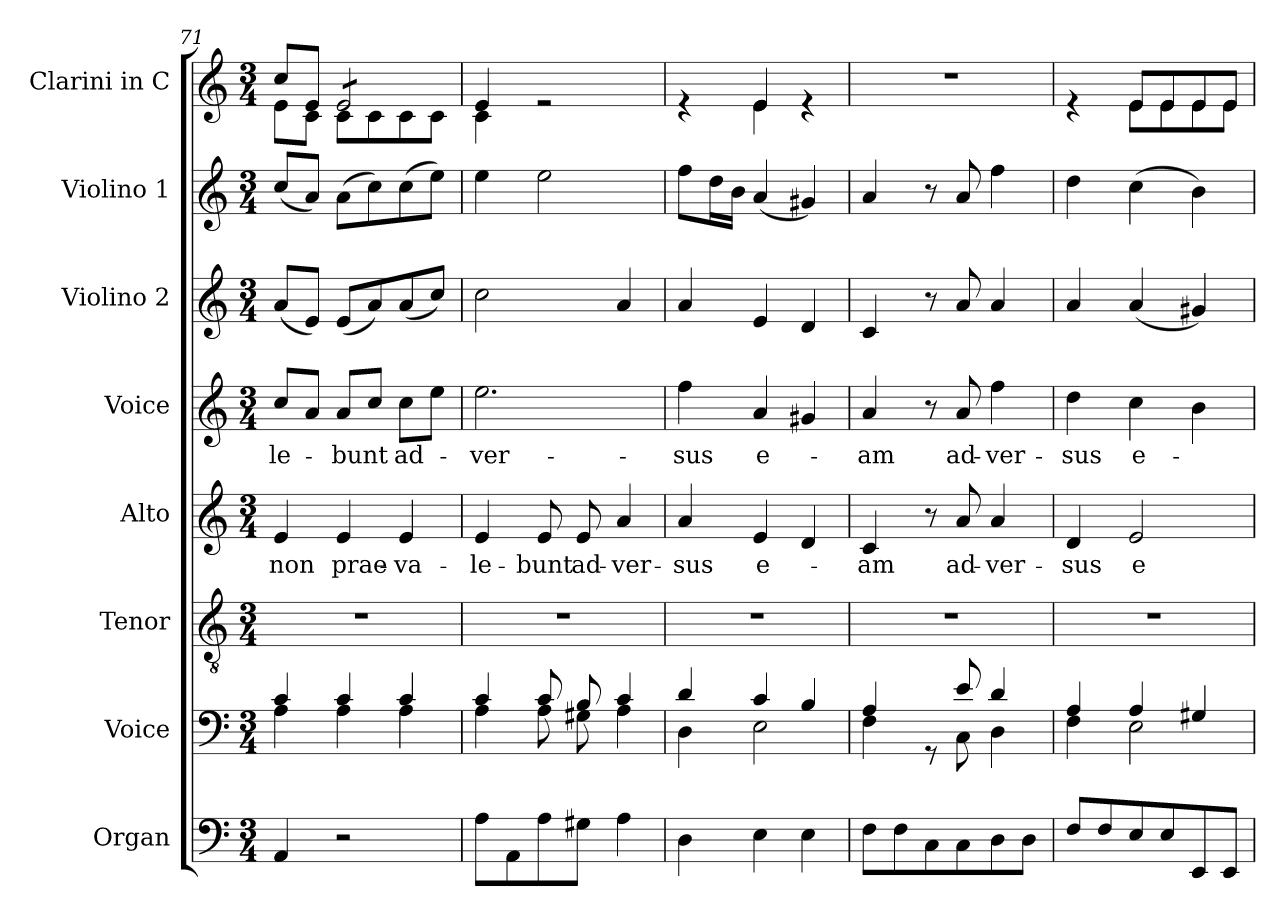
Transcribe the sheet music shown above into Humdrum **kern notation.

**kern	**kern	**kern	**kern	**text	**kern	**text	**kern	**kern	**kern
*part8	*part7	*part6	*part5	*part5	*part4	*part4	*part3	*part2	*part1
*staff8	*staff7	*staff6	*staff5	*staff5	*staff4	*staff4	*staff3	*staff2	*staff1
*I"Organ	*I"Voice	*I"Tenor	*I"Alto	*	*I"Voice	*	*I"Violino 2	*I"Violino 1	*I"Clarini in C
*	*	*	*I'A	*	*	*	*I'Vln	*I'Vln	*
*clefF4	*clefF4	*clefGv2	*clefG2	*	*clefG2	*	*clefG2	*clefG2	*clefG2
*k[]	*k[]	*k[]	*k[]	*	*k[]	*	*k[]	*k[]	*k[]
*M3/4	*M3/4	*M3/4	*M3/4	*	*M3/4	*	*M3/4	*M3/4	*M3/4
=71	=71	=71	=71	=71	=71	=71	=71	=71	=71
*	*^	*	*	*	*	*	*	*	*
!	!	!	!	!	!LO:LY:b	!	!LO:LY:b	!	!	!
*	*	*	*	*	*	*	*	*	*	*^
4AA/	4c/	4A\	2.r	4e/	non	8cc/L	-le-	(8a/L	(8cc/L	8cc/L	8e\L
.	.	.	.	.	.	8a/J	.	8e/J)	8a/J)	8e/J	8c\J
!	!	!	!	!	!LO:LY:b	!	!LO:LY:b	!	!	!	!
*	*	*	*	*	*	*	*	*	*	*tremolo	*
2r	4c/	4A\	.	4e/	prae-	8a/L	-bunt	(8e/L	(8a\L	8e/L	8c\L
.	.	.	.	.	.	8cc/J	.	8a/)	8cc\)	8e/	8c\
!	!	!	!	!	!LO:LY:b	!	!LO:LY:b	!	!	!	!
.	4c/	4A\	.	4e/	-va-	8cc\L	ad-	(8a/	(8cc\	8e/	8c\
.	.	.	.	.	.	8ee\J	.	8cc/J)	8ee\J)	8e/J	8c\J
*	*	*	*	*	*	*	*	*	*	*Xtremolo	*
=72	=72	=72	=72	=72	=72	=72	=72	=72	=72	=72	=72
!	!	!	!	!	!LO:LY:b	!	!LO:LY:b	!	!	!	!
8A\L	4c/	4A\	2.r	4e/	-le-	2.ee\	-ver-	2cc\	4ee\	4e/	4c\
8AA\	.	.	.	.	.	.	.	.	.	.	.
!	!	!	!	!	!LO:LY:b	!	!	!	!	!	!
8A\	8c/	8A\	.	8e/	-bunt	.	.	.	2ee\	2re	2ryy
!	!	!	!	!	!LO:LY:b	!	!	!	!	!	!
8G#X\J	8B/	8G#X\	.	8e/	ad-	.	.	.	.	.	.
!	!	!	!	!	!LO:LY:b	!	!	!	!	!	!
4A\	4c/	4A\	.	4a/	-ver-	.	.	4a/	.	.	.
=73	=73	=73	=73	=73	=73	=73	=73	=73	=73	=73	=73
!	!	!	!	!	!LO:LY:b	!	!LO:LY:b	!	!	!	!
4D\	4d/	4D\	2.r	4a/	-sus	4ff\	-sus	4a/	8ff\L	4re	4ryy
.	.	.	.	.	.	.	.	.	16dd\L	.	.
.	.	.	.	.	.	.	.	.	16b\JJ	.	.
!	!	!	!	!	!LO:LY:b	!	!LO:LY:b	!	!	!	!
4E\	4c/	2E\	.	4e/	e-	4a/	e-	4e/	(4a/	4e/	4e\
4E\	4B/	.	.	4d/	.	4g#X/	.	4d/	4g#X/)	4re	4ryy
=74	=74	=74	=74	=74	=74	=74	=74	=74	=74	=74	=74
!	!	!	!	!	!LO:LY:b	!	!LO:LY:b	!	!	!	!
*	*	*	*	*	*	*	*	*	*	*v	*v
8F\L	4A/	4F\	2.r	4c/	-am	4a/	-am	4c/	4a/	2.r
8F\	.	.	.	.	.	.	.	.	.	.
8C\	8rGG	8ryy	.	8r	.	8r	.	8r	8r	.
!	!	!	!	!	!LO:LY:b	!	!LO:LY:b	!	!	!
8C\	8e/	8C\	.	8a/	ad-	8a/	ad-	8a/	8a/	.
!	!	!	!	!	!LO:LY:b	!	!LO:LY:b	!	!	!
8D\	4d/	4D\	.	4a/	-ver-	4ff\	-ver-	4a/	4ff\	.
8D\J	.	.	.	.	.	.	.	.	.	.
!!LO:PB:g=z
=75	=75	=75	=75	=75	=75	=75	=75	=75	=75	=75
!	!	!	!	!	!LO:LY:b	!	!LO:LY:b	!	!	!
*	*	*	*	*	*	*	*	*	*	*^
8F/L	4A/	4F\	2.r	4d/	-sus	4dd\	-sus	4a/	4dd\	4re	4ryy
8F/	.	.	.	.	.	.	.	.	.	.	.
!	!	!	!	!	!LO:LY:b	!	!LO:LY:b	!	!	!	!
8E/	4A/	2E\	.	2e/	e-	4cc\	e-	(4a/	(4cc\	8e/L	8e\L
8E/	.	.	.	.	.	.	.	.	.	8e/	8e\
8EE/	4G#X/	.	.	.	.	4b\	.	4g#X/)	4b\)	8e/	8e\
8EE/J	.	.	.	.	.	.	.	.	.	8e/J	8e\J
*	*v	*v	*	*	*	*	*	*	*	*v	*v
=	=	=	=	=	=	=	=	=	=
*-	*-	*-	*-	*-	*-	*-	*-	*-	*-
